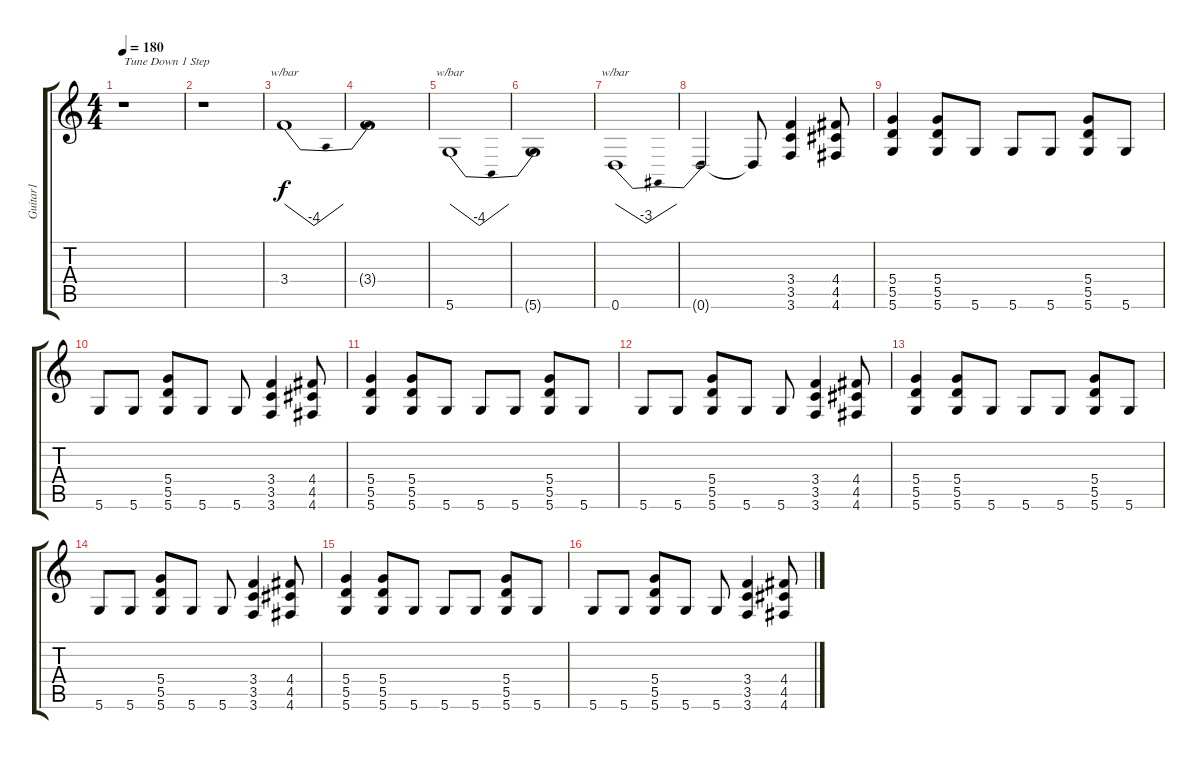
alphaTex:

\track ("Guitar1" "Guitar1") {instrument overdrivenguitar}
\staff {score tabs}
\tuning (E4 B3 G3 D3 A2 D2) {hide}
\ts (4 4)
\tempo 180
\clef g2
\ks c
r.1{txt "Tune Down 1 Step" dy f instrument overdrivenguitar} |
r.1 |
3.4.1{tbe (dip default 0 0 30 -16 60 0)} |
3.4{t}.1 |
5.6.1{tbe (dip default 0 0 30 -16 60 0)} |
5.6{t}.1 |
0.6.1{tbe (dip default 0 0 30 -12 60 0)} |
0.6{t}.2 0.6{t}.8 (3.4 3.5 3.6).4 (4.4 4.5 4.6).8 |
(5.4 5.5 5.6).4 (5.4 5.5 5.6).8 5.6.8 5.6.8 5.6.8 (5.4 5.5 5.6).8 5.6.8 |
5.6.8 5.6.8 (5.4 5.5 5.6).8 5.6.8 5.6.8 (3.4 3.5 3.6).4 (4.4 4.5 4.6).8 |
(5.4 5.5 5.6).4 (5.4 5.5 5.6).8 5.6.8 5.6.8 5.6.8 (5.4 5.5 5.6).8 5.6.8 |
5.6.8 5.6.8 (5.4 5.5 5.6).8 5.6.8 5.6.8 (3.4 3.5 3.6).4 (4.4 4.5 4.6).8 |
(5.4 5.5 5.6).4 (5.4 5.5 5.6).8 5.6.8 5.6.8 5.6.8 (5.4 5.5 5.6).8 5.6.8 |
5.6.8 5.6.8 (5.4 5.5 5.6).8 5.6.8 5.6.8 (3.4 3.5 3.6).4 (4.4 4.5 4.6).8 |
(5.4 5.5 5.6).4 (5.4 5.5 5.6).8 5.6.8 5.6.8 5.6.8 (5.4 5.5 5.6).8 5.6.8 |
5.6.8 5.6.8 (5.4 5.5 5.6).8 5.6.8 5.6.8 (3.4 3.5 3.6).4 (4.4 4.5 4.6).8
